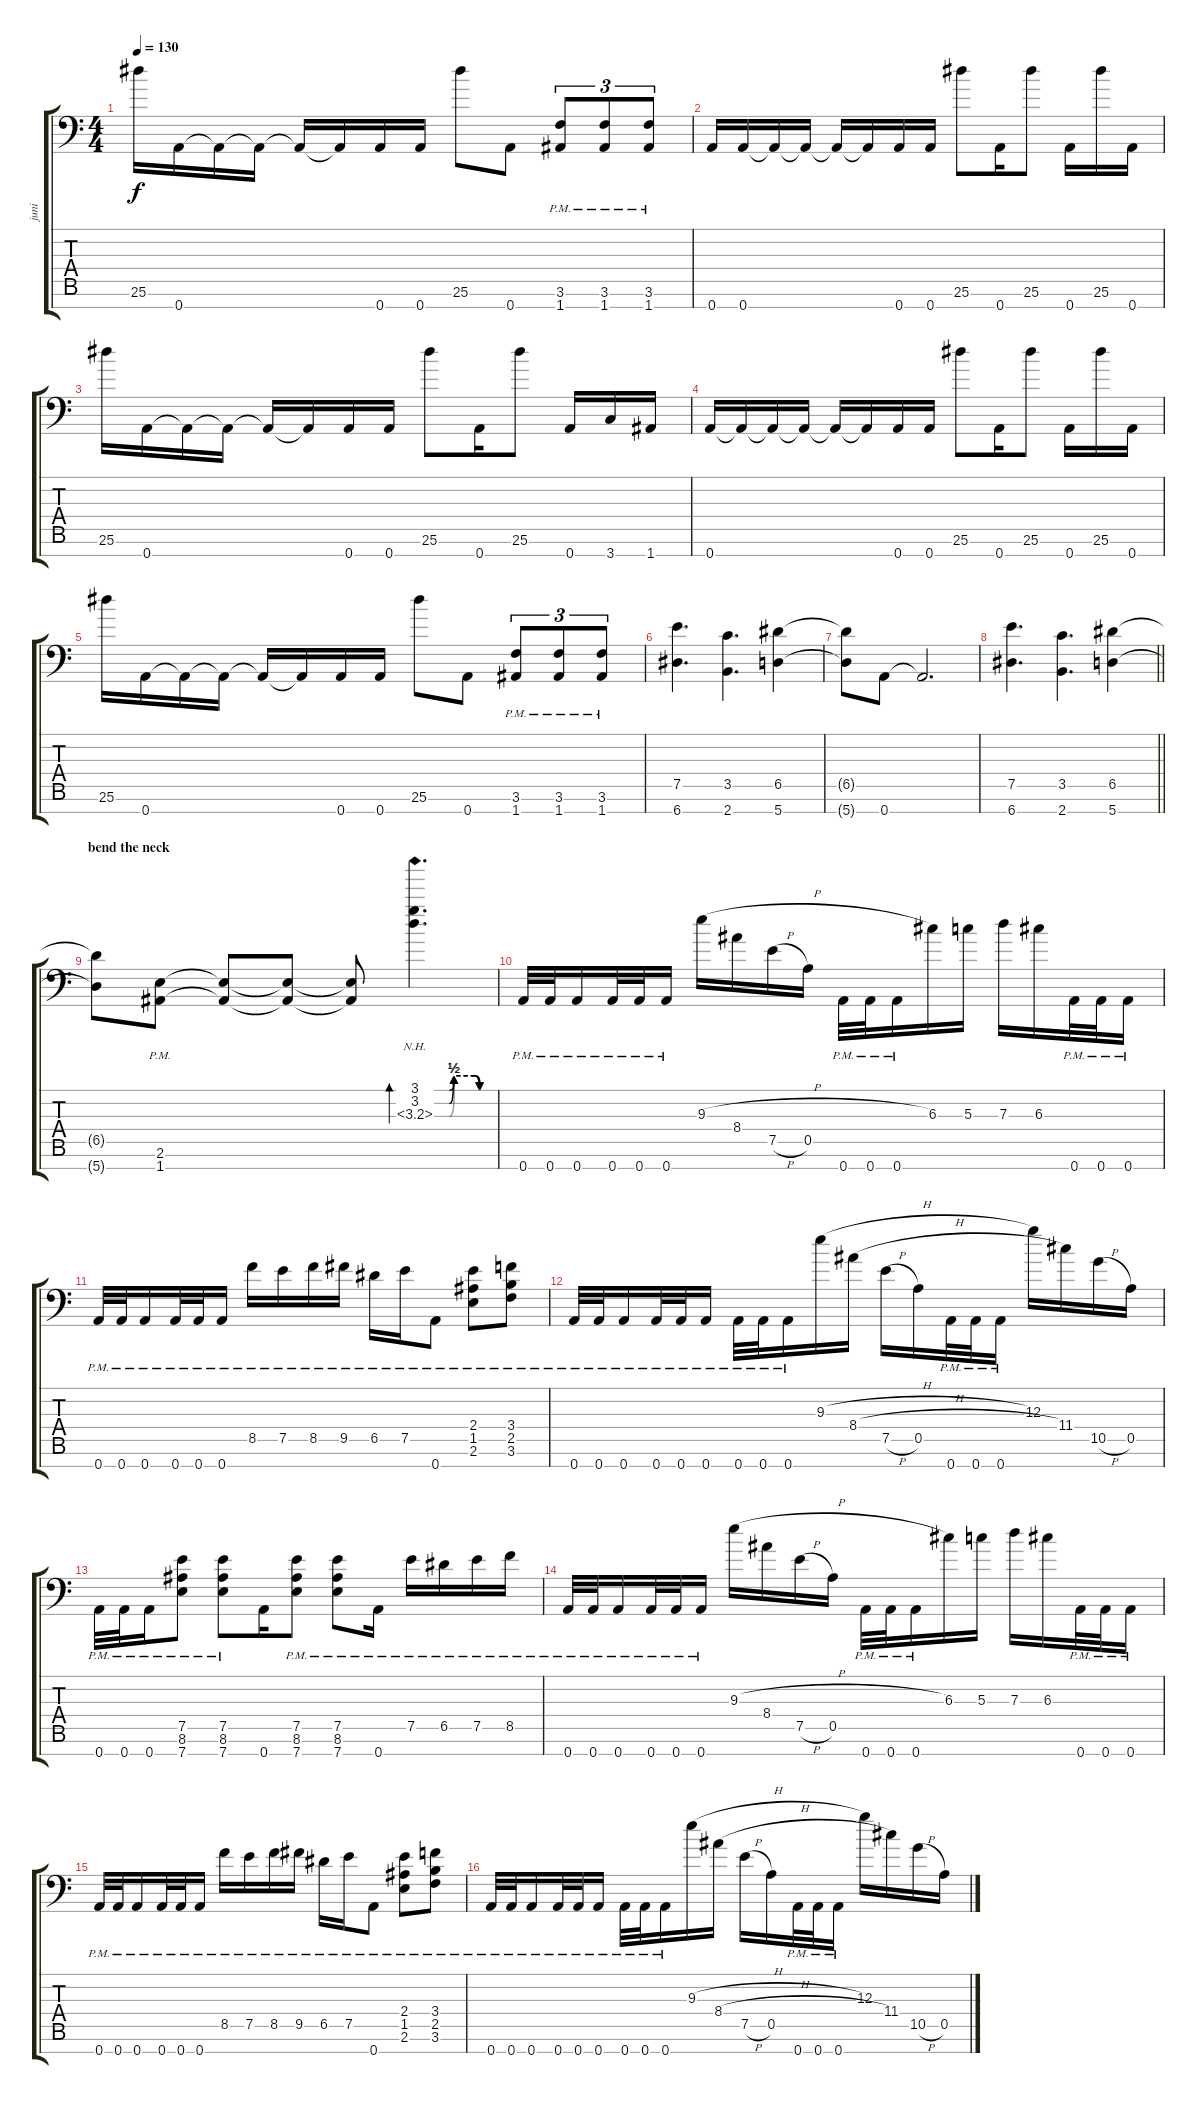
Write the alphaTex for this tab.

\track ("juni" "juni") {instrument overdrivenguitar}
\staff {score tabs}
\tuning (E4 B3 G3 D3 A2 D2 A1) {hide}
\ts (4 4)
\tempo 130
\clef f4
\ks c
25.6.16{dy f instrument guitarharmonics} 0.7.16{instrument overdrivenguitar} 0.7{t}.16 0.7{t}.16 0.7{t}.16 0.7{t}.16 0.7.16 0.7.16 25.6.8{instrument guitarharmonics} 0.7.8{instrument overdrivenguitar} (3.6{pm} 1.7{pm}).8{tu (3 2)} (3.6{pm} 1.7{pm}).8{tu (3 2)} (3.6{pm} 1.7{pm}).8{tu (3 2)} |
0.7.16 0.7.16 0.7{t}.16 0.7{t}.16 0.7{t}.16 0.7{t}.16 0.7.16 0.7.16 25.6.8{instrument guitarharmonics} 0.7.16{instrument overdrivenguitar} 25.6.8{instrument guitarharmonics} 0.7.16{instrument overdrivenguitar} 25.6.16{instrument guitarharmonics} 0.7.16{instrument overdrivenguitar} |
25.6.16{instrument guitarharmonics} 0.7.16{instrument overdrivenguitar} 0.7{t}.16 0.7{t}.16 0.7{t}.16 0.7{t}.16 0.7.16 0.7.16 25.6.8{instrument guitarharmonics} 0.7.16{instrument overdrivenguitar} 25.6.8{instrument guitarharmonics} 0.7.16{instrument overdrivenguitar} 3.7.16 1.7.16 |
0.7.16 0.7{t}.16 0.7{t}.16 0.7{t}.16 0.7{t}.16 0.7{t}.16 0.7.16 0.7.16 25.6.8{instrument guitarharmonics} 0.7.16{instrument overdrivenguitar} 25.6.8{instrument guitarharmonics} 0.7.16{instrument overdrivenguitar} 25.6.16{instrument guitarharmonics} 0.7.16{instrument overdrivenguitar} |
25.6.16{instrument guitarharmonics} 0.7.16{instrument overdrivenguitar} 0.7{t}.16 0.7{t}.16 0.7{t}.16 0.7{t}.16 0.7.16 0.7.16 25.6.8{instrument guitarharmonics} 0.7.8{instrument overdrivenguitar} (3.6{pm} 1.7{pm}).8{tu (3 2)} (3.6{pm} 1.7{pm}).8{tu (3 2)} (3.6{pm} 1.7{pm}).8{tu (3 2)} |
(7.5 6.7).4{d} (3.5 2.7).4{d} (6.5 5.7).4 |
(6.5{t} 5.7{t}).8 0.7.8 0.7{t}.2{d} |
\barLineRight lightlight
(7.5 6.7).4{d} (3.5 2.7).4{d} (6.5 5.7).4 |
\section ("" "bend the neck")
(6.5{t} 5.7{t}).8 (2.6{pm} 1.7{pm}).8 (2.6{t} 1.7{t}).8 (2.6{t} 1.7{t}).8 (2.6{t} 1.7{t}).8 (3.1{be (custom 0 0 15 0 20 2 40 2 45 0 60 0)} 3.2{be (custom 0 0 15 0 19 2 41 2 46 0 60 0)} 3.3{be (custom 0 0 15 0 20 2 40 2 45 0 60 0) nh}).4{d bd 480 instrument guitarharmonics} |
0.7{pm}.32{instrument overdrivenguitar} 0.7{pm}.32 0.7{pm}.16 0.7{pm}.32 0.7{pm}.32 0.7{pm}.16 9.3{h}.16 8.4.16 7.5{h}.16 0.5.16 0.7{pm}.32 0.7{pm}.32 0.7{pm}.16 6.3.16 5.3.16 7.3.16 6.3.16 0.7{pm}.32 0.7{pm}.32 0.7{pm}.16 |
0.7{pm}.32 0.7{pm}.32 0.7{pm}.16 0.7{pm}.32 0.7{pm}.32 0.7{pm}.16 8.5{pm}.16 7.5{pm}.16 8.5{pm}.16 9.5{pm}.16 6.5{pm}.16 7.5{pm}.16 0.7{pm}.8 (2.4{pm} 1.5{pm} 2.6{pm}).8 (3.4{pm} 2.5{pm} 3.6{pm}).8 |
0.7{pm}.32 0.7{pm}.32 0.7{pm}.16 0.7{pm}.32 0.7{pm}.32 0.7{pm}.16 0.7{pm}.32 0.7{pm}.32 0.7{pm}.16 9.3{h}.16 8.4{h}.16 7.5{h}.16 0.5.16 0.7{pm}.32 0.7{pm}.32 0.7{pm}.16 12.3.16 11.4.16 10.5{h}.16 0.5.16 |
0.7{pm}.32 0.7{pm}.32 0.7{pm}.16 (7.5{pm} 8.6{pm} 7.7{pm}).8 (7.5{pm} 8.6{pm} 7.7{pm}).8 0.7.16 (7.5{pm} 8.6{pm} 7.7{pm}).8 (7.5{pm} 8.6{pm} 7.7{pm}).8 0.7{pm}.16 7.5{pm}.16 6.5{pm}.16 7.5{pm}.16 8.5{pm}.16 |
0.7{pm}.32 0.7{pm}.32 0.7{pm}.16 0.7{pm}.32 0.7{pm}.32 0.7{pm}.16 9.3{h}.16 8.4.16 7.5{h}.16 0.5.16 0.7{pm}.32 0.7{pm}.32 0.7{pm}.16 6.3.16 5.3.16 7.3.16 6.3.16 0.7{pm}.32 0.7{pm}.32 0.7{pm}.16 |
0.7{pm}.32 0.7{pm}.32 0.7{pm}.16 0.7{pm}.32 0.7{pm}.32 0.7{pm}.16 8.5{pm}.16 7.5{pm}.16 8.5{pm}.16 9.5{pm}.16 6.5{pm}.16 7.5{pm}.16 0.7{pm}.8 (2.4{pm} 1.5{pm} 2.6{pm}).8 (3.4{pm} 2.5{pm} 3.6{pm}).8 |
0.7{pm}.32 0.7{pm}.32 0.7{pm}.16 0.7{pm}.32 0.7{pm}.32 0.7{pm}.16 0.7{pm}.32 0.7{pm}.32 0.7{pm}.16 9.3{h}.16 8.4{h}.16 7.5{h}.16 0.5.16 0.7{pm}.32 0.7{pm}.32 0.7{pm}.16 12.3.16 11.4.16 10.5{h}.16 0.5.16
